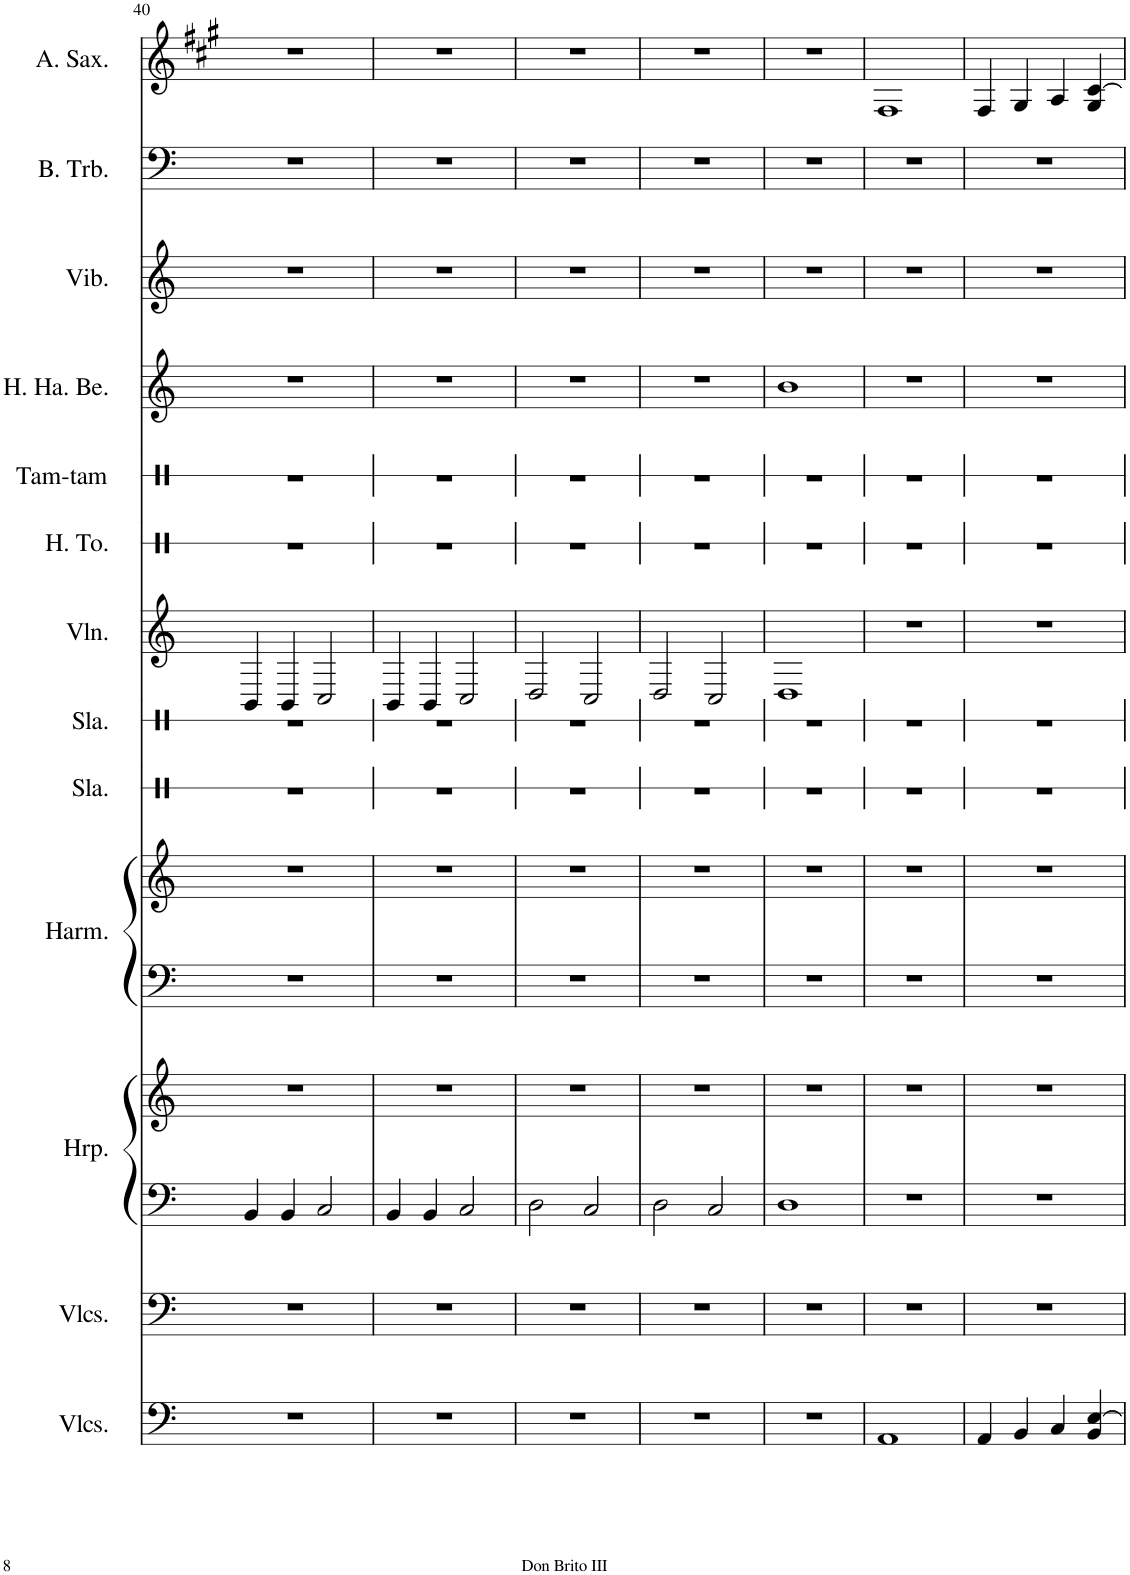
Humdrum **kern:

**kern	**kern	**kern	**kern	**kern	**kern	**kern	**kern	**kern	**kern	**kern	**kern	**kern	**kern	**kern
*part13	*part12	*part11	*part11	*part10	*part10	*part9	*part8	*part7	*part6	*part5	*part4	*part3	*part2	*part1
*staff15	*staff14	*staff13	*staff12	*staff11	*staff10	*staff9	*staff8	*staff7	*staff6	*staff5	*staff4	*staff3	*staff2	*staff1
*I"Violoncellos	*I"Violoncellos	*I"Harp	*	*I"Harmonium	*	*I"Slap	*I"Slap	*I"Violin	*I"High Tom	*I"Tam-tam	*I"High Hand Bells	*I"Vibraphone	*I"Bass Trombone	*I"Alto Saxophone
*I'Vlcs.	*I'Vlcs.	*I'Hrp.	*	*I'Harm.	*	*I'Sla.	*I'Sla.	*I'Vln.	*I'H. To.	*I'Tam-tam	*I'H. Ha. Be.	*I'Vib.	*I'B. Trb.	*I'A. Sax.
!!LO:PB:g=z
*clefF4	*clefF4	*clefF4	*clefG2	*clefF4	*clefG2	*clefX	*clefX	*clefG2	*clefX	*clefX	*clefG2	*clefG2	*clefF4	*clefG2
*	*	*	*	*	*	*	*	*	*	*	*	*	*	*Trd5c9
*k[]	*k[]	*k[]	*k[]	*k[]	*k[]	*k[]	*k[]	*k[]	*k[]	*k[]	*k[]	*k[]	*k[]	*k[f#c#g#]
*M4/4	*M4/4	*M4/4	*M4/4	*M4/4	*M4/4	*M4/4	*M4/4	*M4/4	*M4/4	*M4/4	*M4/4	*M4/4	*M4/4	*M4/4
=40	=40	=40	=40	=40	=40	=40	=40	=40	=40	=40	=40	=40	=40	=40
1r	1r	4BB/	1r	1r	1r	1r	1r	4BB/	1r	1r	1r	1r	1r	1r
.	.	4BB/	.	.	.	.	.	4BB/	.	.	.	.	.	.
.	.	2C/	.	.	.	.	.	2C/	.	.	.	.	.	.
=41	=41	=41	=41	=41	=41	=41	=41	=41	=41	=41	=41	=41	=41	=41
1r	1r	4BB/	1r	1r	1r	1r	1r	4BB/	1r	1r	1r	1r	1r	1r
.	.	4BB/	.	.	.	.	.	4BB/	.	.	.	.	.	.
.	.	2C/	.	.	.	.	.	2C/	.	.	.	.	.	.
=42	=42	=42	=42	=42	=42	=42	=42	=42	=42	=42	=42	=42	=42	=42
1r	1r	2D\	1r	1r	1r	1r	1r	2D/	1r	1r	1r	1r	1r	1r
.	.	2C/	.	.	.	.	.	2C/	.	.	.	.	.	.
=43	=43	=43	=43	=43	=43	=43	=43	=43	=43	=43	=43	=43	=43	=43
1r	1r	2D\	1r	1r	1r	1r	1r	2D/	1r	1r	1r	1r	1r	1r
.	.	2C/	.	.	.	.	.	2C/	.	.	.	.	.	.
=44	=44	=44	=44	=44	=44	=44	=44	=44	=44	=44	=44	=44	=44	=44
1r	1r	1D	1r	1r	1r	1r	1r	1D	1r	1r	1b	1r	1r	1r
=45	=45	=45	=45	=45	=45	=45	=45	=45	=45	=45	=45	=45	=45	=45
1AA	1r	1r	1r	1r	1r	1r	1r	1r	1r	1r	1r	1r	1r	1F#
=46	=46	=46	=46	=46	=46	=46	=46	=46	=46	=46	=46	=46	=46	=46
4AA/	1r	1r	1r	1r	1r	1r	1r	1r	1r	1r	1r	1r	1r	4F#/
4BB/	.	.	.	.	.	.	.	.	.	.	.	.	.	4G#/
4C/	.	.	.	.	.	.	.	.	.	.	.	.	.	4A/
4BB/ [4E/	.	.	.	.	.	.	.	.	.	.	.	.	.	4G#/ [4c#/
=	=	=	=	=	=	=	=	=	=	=	=	=	=	=
*-	*-	*-	*-	*-	*-	*-	*-	*-	*-	*-	*-	*-	*-	*-
